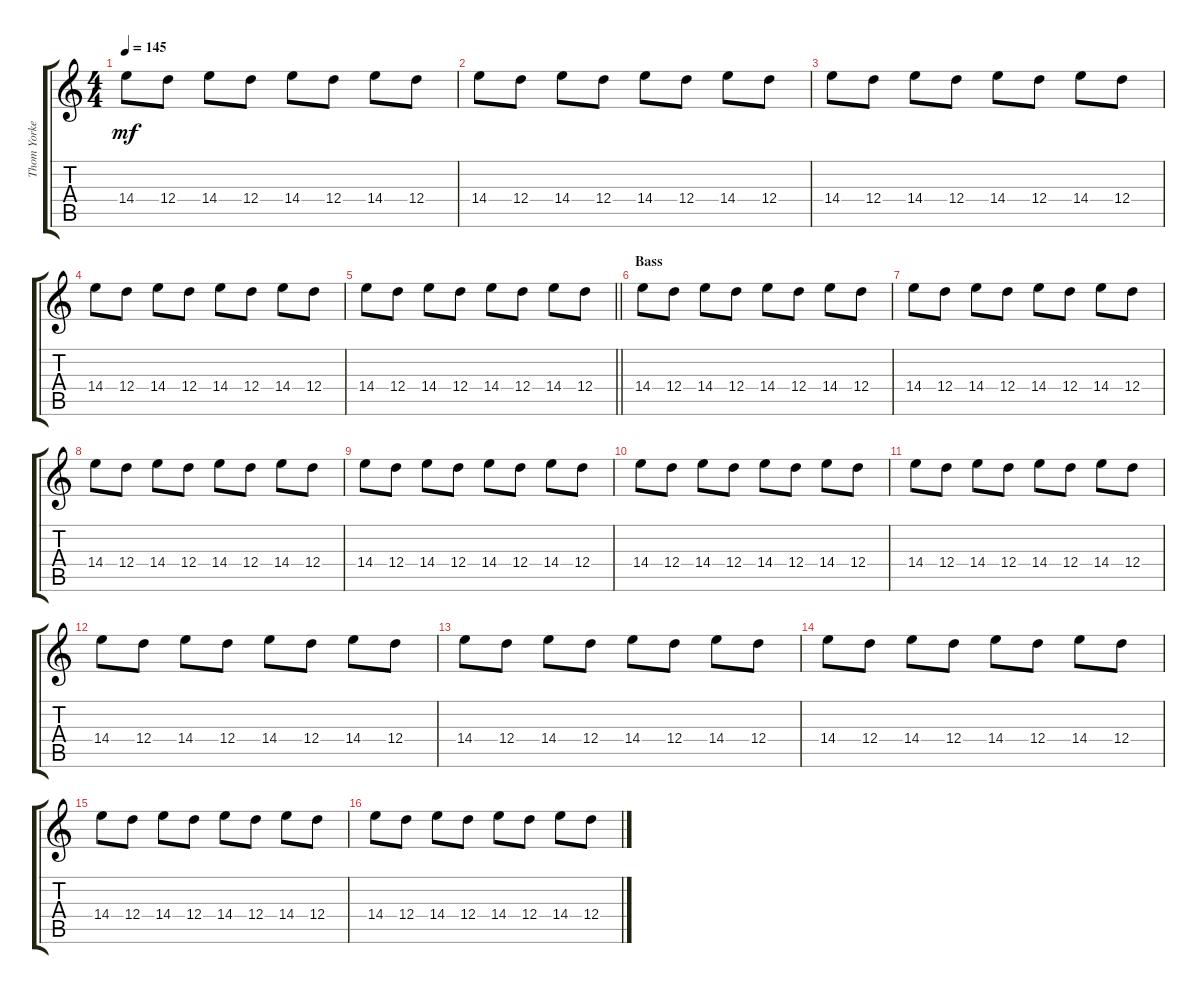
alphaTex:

\track ("Thom Yorke" "Thom Yorke") {instrument electricguitarclean}
\staff {score tabs}
\tuning (E4 B3 G3 D3 A2 E2) {hide}
\ts (4 4)
\tempo 145
\clef g2
\ks c
14.4.8{dy mf} 12.4.8 14.4.8 12.4.8 14.4.8 12.4.8 14.4.8 12.4.8 |
14.4.8 12.4.8 14.4.8 12.4.8 14.4.8 12.4.8 14.4.8 12.4.8 |
14.4.8 12.4.8 14.4.8 12.4.8 14.4.8 12.4.8 14.4.8 12.4.8 |
14.4.8 12.4.8 14.4.8 12.4.8 14.4.8 12.4.8 14.4.8 12.4.8 |
\barLineRight lightlight
14.4.8 12.4.8 14.4.8 12.4.8 14.4.8 12.4.8 14.4.8 12.4.8 |
\section ("" "Bass")
14.4.8 12.4.8 14.4.8 12.4.8 14.4.8 12.4.8 14.4.8 12.4.8 |
14.4.8 12.4.8 14.4.8 12.4.8 14.4.8 12.4.8 14.4.8 12.4.8 |
14.4.8 12.4.8 14.4.8 12.4.8 14.4.8 12.4.8 14.4.8 12.4.8 |
14.4.8 12.4.8 14.4.8 12.4.8 14.4.8 12.4.8 14.4.8 12.4.8 |
14.4.8 12.4.8 14.4.8 12.4.8 14.4.8 12.4.8 14.4.8 12.4.8 |
14.4.8 12.4.8 14.4.8 12.4.8 14.4.8 12.4.8 14.4.8 12.4.8 |
14.4.8 12.4.8 14.4.8 12.4.8 14.4.8 12.4.8 14.4.8 12.4.8 |
14.4.8 12.4.8 14.4.8 12.4.8 14.4.8 12.4.8 14.4.8 12.4.8 |
14.4.8 12.4.8 14.4.8 12.4.8 14.4.8 12.4.8 14.4.8 12.4.8 |
14.4.8 12.4.8 14.4.8 12.4.8 14.4.8 12.4.8 14.4.8 12.4.8 |
14.4.8 12.4.8 14.4.8 12.4.8 14.4.8 12.4.8 14.4.8 12.4.8
